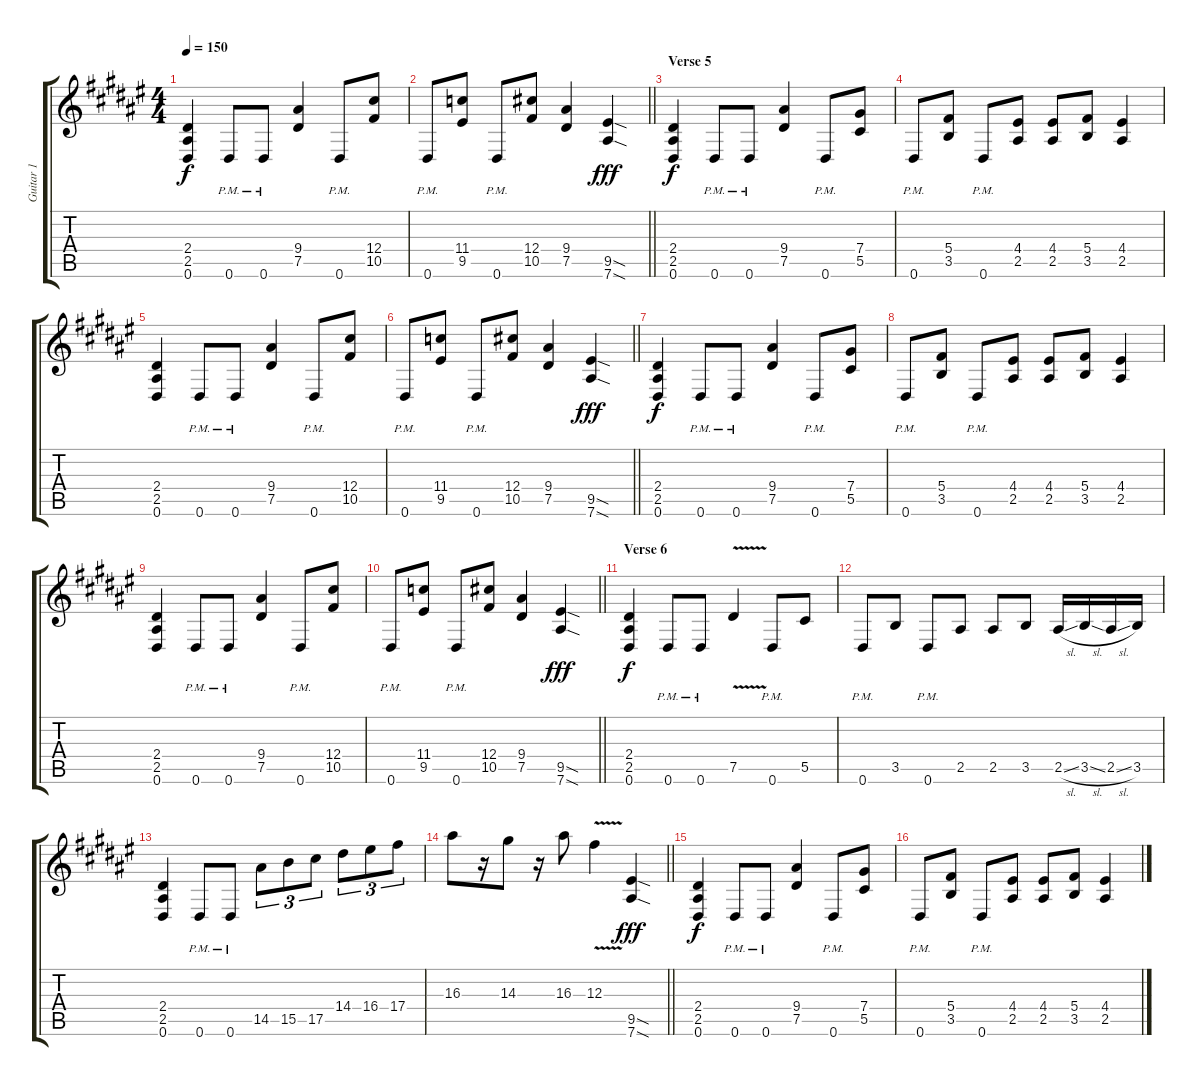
\track ("Guitar 1" "Guitar 1") {instrument distortionguitar}
\staff {score tabs}
\tuning (Eb4 Bb3 Gb3 Db3 Ab2 Eb2) {hide}
\ts (4 4)
\tempo 150
\clef g2
\ks f#
(2.4 2.5 0.6).4{dy f} 0.6{pm}.8 0.6{pm}.8 (9.4 7.5).4 0.6{pm}.8 (12.4 10.5).8 |
\barLineRight lightlight
0.6{pm}.8 (11.4 9.5).8 0.6{pm}.8 (12.4 10.5).8 (9.4 7.5).4 (9.5{sod} 7.6{sod}).4{dy fff} |
\section ("" "Verse 5")
(2.4 2.5 0.6).4{dy f} 0.6{pm}.8 0.6{pm}.8 (9.4 7.5).4 0.6{pm}.8 (7.4 5.5).8 |
0.6{pm}.8 (5.4 3.5).8 0.6{pm}.8 (4.4 2.5).8 (4.4 2.5).8 (5.4 3.5).8 (4.4 2.5).4 |
(2.4 2.5 0.6).4 0.6{pm}.8 0.6{pm}.8 (9.4 7.5).4 0.6{pm}.8 (12.4 10.5).8 |
\barLineRight lightlight
0.6{pm}.8 (11.4 9.5).8 0.6{pm}.8 (12.4 10.5).8 (9.4 7.5).4 (9.5{sod} 7.6{sod}).4{dy fff} |
(2.4 2.5 0.6).4{dy f} 0.6{pm}.8 0.6{pm}.8 (9.4 7.5).4 0.6{pm}.8 (7.4 5.5).8 |
0.6{pm}.8 (5.4 3.5).8 0.6{pm}.8 (4.4 2.5).8 (4.4 2.5).8 (5.4 3.5).8 (4.4 2.5).4 |
(2.4 2.5 0.6).4 0.6{pm}.8 0.6{pm}.8 (9.4 7.5).4 0.6{pm}.8 (12.4 10.5).8 |
\barLineRight lightlight
0.6{pm}.8 (11.4 9.5).8 0.6{pm}.8 (12.4 10.5).8 (9.4 7.5).4 (9.5{sod} 7.6{sod}).4{dy fff} |
\section ("" "Verse 6")
(2.4 2.5 0.6).4{dy f} 0.6{pm}.8 0.6{pm}.8 7.5{v}.4 0.6{pm}.8 5.5.8 |
0.6{pm}.8 3.5.8 0.6{pm}.8 2.5.8 2.5.8 3.5.8 2.5{sl}.16 3.5{sl}.16 2.5{sl}.16 3.5.16 |
(2.4 2.5 0.6).4 0.6{pm}.8 0.6{pm}.8 14.5.8{tu (3 2)} 15.5.8{tu (3 2)} 17.5.8{tu (3 2)} 14.4.8{tu (3 2)} 16.4.8{tu (3 2)} 17.4.8{tu (3 2)} |
\barLineRight lightlight
16.3.8 r.16 14.3.8 r.16 16.3.8 12.3{v}.4 (9.5{sod} 7.6{sod}).4{dy fff} |
(2.4 2.5 0.6).4{dy f} 0.6{pm}.8 0.6{pm}.8 (9.4 7.5).4 0.6{pm}.8 (7.4 5.5).8 |
0.6{pm}.8 (5.4 3.5).8 0.6{pm}.8 (4.4 2.5).8 (4.4 2.5).8 (5.4 3.5).8 (4.4 2.5).4
